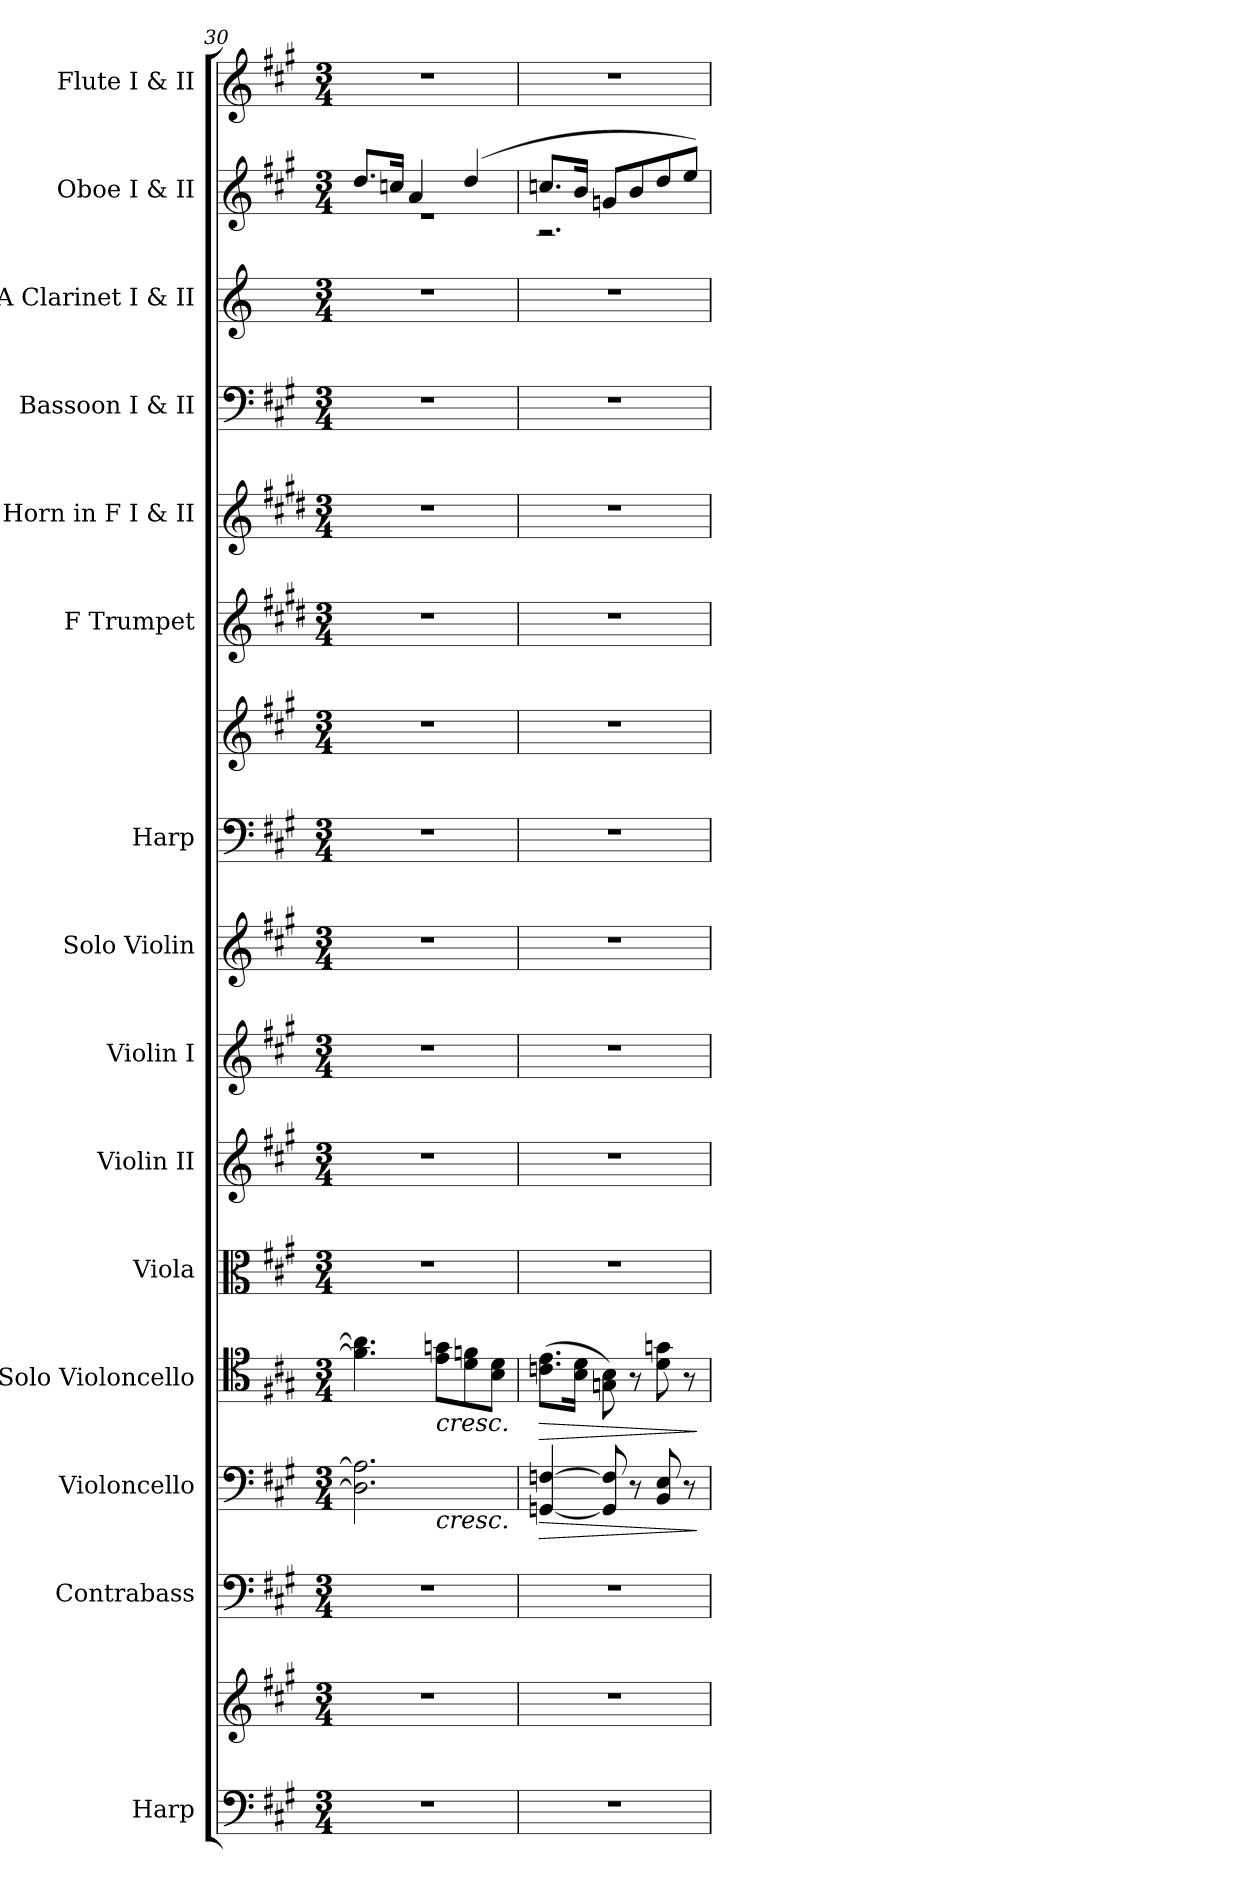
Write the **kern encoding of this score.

**kern	**kern	**kern	**kern	**dynam	**kern	**dynam	**kern	**kern	**kern	**kern	**kern	**kern	**kern	**kern	**kern	**kern	**kern	**kern
*part15	*part15	*part14	*part13	*part13	*part12	*part12	*part11	*part10	*part9	*part8	*part7	*part7	*part6	*part5	*part4	*part3	*part2	*part1
*staff17	*staff16	*staff15	*staff14	*staff14	*staff13	*staff13	*staff12	*staff11	*staff10	*staff9	*staff8	*staff7	*staff6	*staff5	*staff4	*staff3	*staff2	*staff1
*I"Harp	*	*I"Contrabass	*I"Violoncello	*	*I"Solo Violoncello	*	*I"Viola	*I"Violin II	*I"Violin I	*I"Solo Violin	*I"Harp	*	*I"F Trumpet	*I"Horn in F I &amp; II	*I"Bassoon I &amp; II	*I"A Clarinet I &amp; II	*I"Oboe I &amp; II	*I"Flute I &amp; II
*I'Hrp.	*	*I'Cb.	*I'Vc.	*	*I'Vc.	*	*I'Vla.	*I'Vln.	*I'Vln.	*I'Vln.	*I'Hrp.	*	*I'F Tpt.	*	*I'Bsn.	*I'A Cl.	*I'Ob.	*I'Fl.
*clefF4	*clefG2	*clefF4	*clefF4	*	*clefC4	*	*clefC3	*clefG2	*clefG2	*clefG2	*clefF4	*clefG2	*clefG2	*clefG2	*clefF4	*clefG2	*clefG2	*clefG2
*	*	*ITrd7c12	*	*	*	*	*	*	*	*	*	*	*ITrd-3c-5	*ITrd4c7	*	*ITrd2c3	*	*
*k[f#c#g#]	*k[f#c#g#]	*k[f#c#g#]	*k[f#c#g#]	*	*k[f#c#g#]	*	*k[f#c#g#]	*k[f#c#g#]	*k[f#c#g#]	*k[f#c#g#]	*k[f#c#g#]	*k[f#c#g#]	*k[f#c#g#]	*k[f#c#g#]	*k[f#c#g#]	*k[f#c#g#]	*k[f#c#g#]	*k[f#c#g#]
*M3/4	*M3/4	*M3/4	*M3/4	*	*M3/4	*	*M3/4	*M3/4	*M3/4	*M3/4	*M3/4	*M3/4	*M3/4	*M3/4	*M3/4	*M3/4	*M3/4	*M3/4
=30	=30	=30	=30	=30	=30	=30	=30	=30	=30	=30	=30	=30	=30	=30	=30	=30	=30	=30
*	*	*	*^	*	*	*	*	*	*	*	*	*	*	*	*	*	*^	*
2.r	2.r	2.r	2.D\] 2.A\]	4.ryy	.	4.f\] 4.a\]	.	2.r	2.r	2.r	2.r	2.r	2.r	2.r	2.r	2.r	2.r	8.dd/L	2.r	2.r
.	.	.	.	.	.	.	.	.	.	.	.	.	.	.	.	.	.	16ccn/Jk	.	.
.	.	.	.	.	.	.	.	.	.	.	.	.	.	.	.	.	.	4a/	.	.
!	!	!	!	!	!LO:HP:b	!	!LO:HP:b	!	!	!	!	!	!	!	!	!	!	!	!	!
.	.	.	.	4.ryy	<	8e\ 8gn\L	<	.	.	.	.	.	.	.	.	.	.	.	.	.
.	.	.	.	.	.	8d\ 8fn\	.	.	.	.	.	.	.	.	.	.	.	(>4dd/	.	.
.	.	.	.	.	.	8B\ 8d\J	.	.	.	.	.	.	.	.	.	.	.	.	.	.
*	*	*	*v	*v	*	*	*	*	*	*	*	*	*	*	*	*	*	*	*	*
=31	=31	=31	=31	=31	=31	=31	=31	=31	=31	=31	=31	=31	=31	=31	=31	=31	=31	=31	=31
!	!	!	!	!LO:HP:b	!	!LO:HP:b	!	!	!	!	!	!	!	!	!	!	!	!	!
2.r	2.r	2.r	[4GGn/ [4Fn/	>	(>8.cn\ 8.e\L	>	2.r	2.r	2.r	2.r	2.r	2.r	2.r	2.r	2.r	2.r	8.ccn/L	2.r	2.r
.	.	.	.	.	16B\ 16d\Jk	.	.	.	.	.	.	.	.	.	.	.	16b/Jk	.	.
.	.	.	8GG/] 8F/]	.	8Gn\ 8B\)	.	.	.	.	.	.	.	.	.	.	.	8gn/L	.	.
.	.	.	8r	[	8r	[	.	.	.	.	.	.	.	.	.	.	8b/	.	.
.	.	.	8BB/ 8E/	.	8d\ 8gn\	.	.	.	.	.	.	.	.	.	.	.	8dd/	.	.
.	.	.	8r	.	8r	.	.	.	.	.	.	.	.	.	.	.	8ee/J)	.	.
*	*	*	*	*	*	*	*	*	*	*	*	*	*	*	*	*	*v	*v	*
.	.	.	.	]	.	]	.	.	.	.	.	.	.	.	.	.	.	.
=	=	=	=	=	=	=	=	=	=	=	=	=	=	=	=	=	=	=
*-	*-	*-	*-	*-	*-	*-	*-	*-	*-	*-	*-	*-	*-	*-	*-	*-	*-	*-
